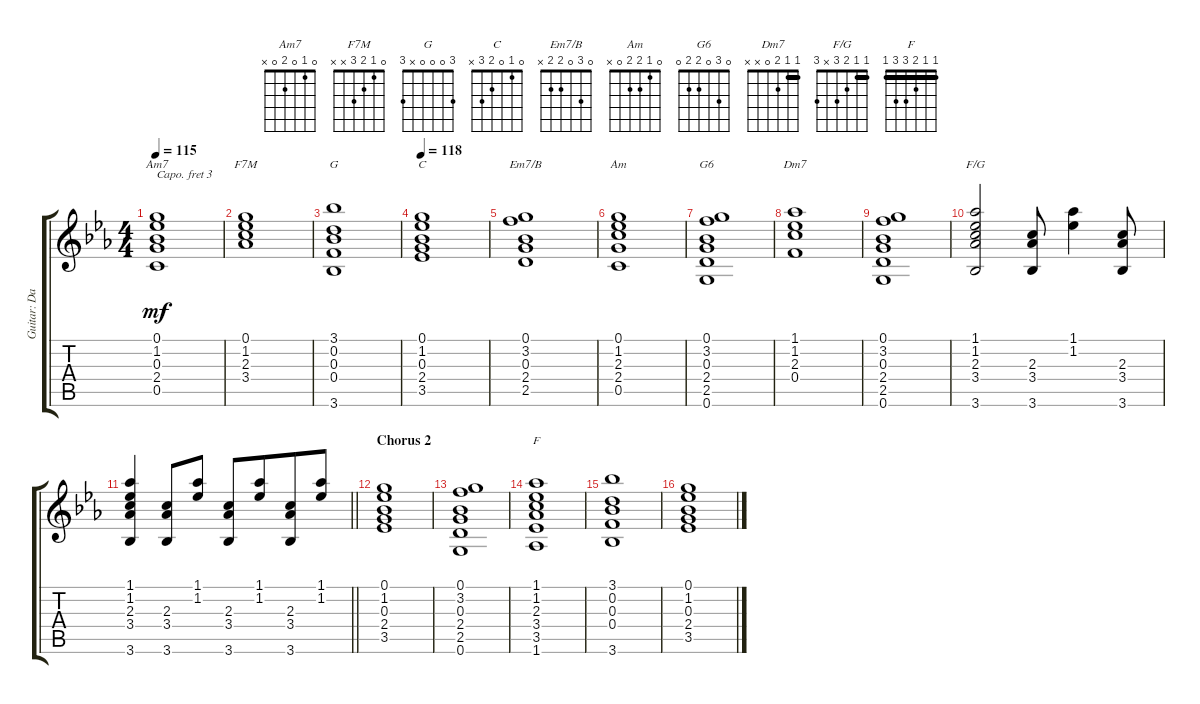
\track ("Guitar: Dan" "Guitar: Da") {instrument acousticguitarsteel}
\staff {score tabs}
\capo 3
\tuning (E4 B3 G3 D3 A2 E2) {hide}
\chord ("Am7" 0 1 0 2 0 x)
\chord ("F7M" 0 1 2 3 x x)
\chord ("G" 3 0 0 0 x 3)
\chord ("C" 0 1 0 2 3 x)
\chord ("Em7/B" 0 3 0 2 2 x)
\chord ("Am" 0 1 2 2 0 x)
\chord ("G6" 0 3 0 2 2 0)
\chord ("Dm7" 1 1 2 0 x x) {barre 1}
\chord ("F/G" 1 1 2 3 x 3) {barre 1}
\chord ("F" 1 1 2 3 3 1) {barre 1}
\ts (4 4)
\tempo 115
\clef g2
\ks eb
(0.1 1.2 0.3 2.4 0.5).1{ch "Am7" dy mf} |
(0.1 1.2 2.3 3.4).1{ch "F7M"} |
(3.1 0.2 0.3 0.4 3.6).1{ch "G"} |
\tempo 118
(0.1 1.2 0.3 2.4 3.5).1{ch "C"} |
(0.1 3.2 0.3 2.4 2.5).1{ch "Em7/B"} |
(0.1 1.2 2.3 2.4 0.5).1{ch "Am"} |
(0.1 3.2 0.3 2.4 2.5 0.6).1{ch "G6"} |
(1.1 1.2 2.3 0.4).1{ch "Dm7"} |
(0.1 3.2 0.3 2.4 2.5 0.6).1 |
(1.1 1.2 2.3 3.4 3.6).2{ch "F/G"} (2.3 3.4 3.6).8 (1.1 1.2).4 (2.3 3.4 3.6).8 |
\barLineRight lightlight
(1.1 1.2 2.3 3.4 3.6).4 (2.3 3.4 3.6).8 (1.1 1.2).8 (2.3 3.4 3.6).8 (1.1 1.2).8{beam merge} (2.3 3.4 3.6).8 (1.1 1.2).8 |
\section ("" "Chorus 2")
(0.1 1.2 0.3 2.4 3.5).1 |
(0.1 3.2 0.3 2.4 2.5 0.6).1 |
(1.1 1.2 2.3 3.4 3.5 1.6).1{ch "F"} |
(3.1 0.2 0.3 0.4 3.6).1 |
(0.1 1.2 0.3 2.4 3.5).1
